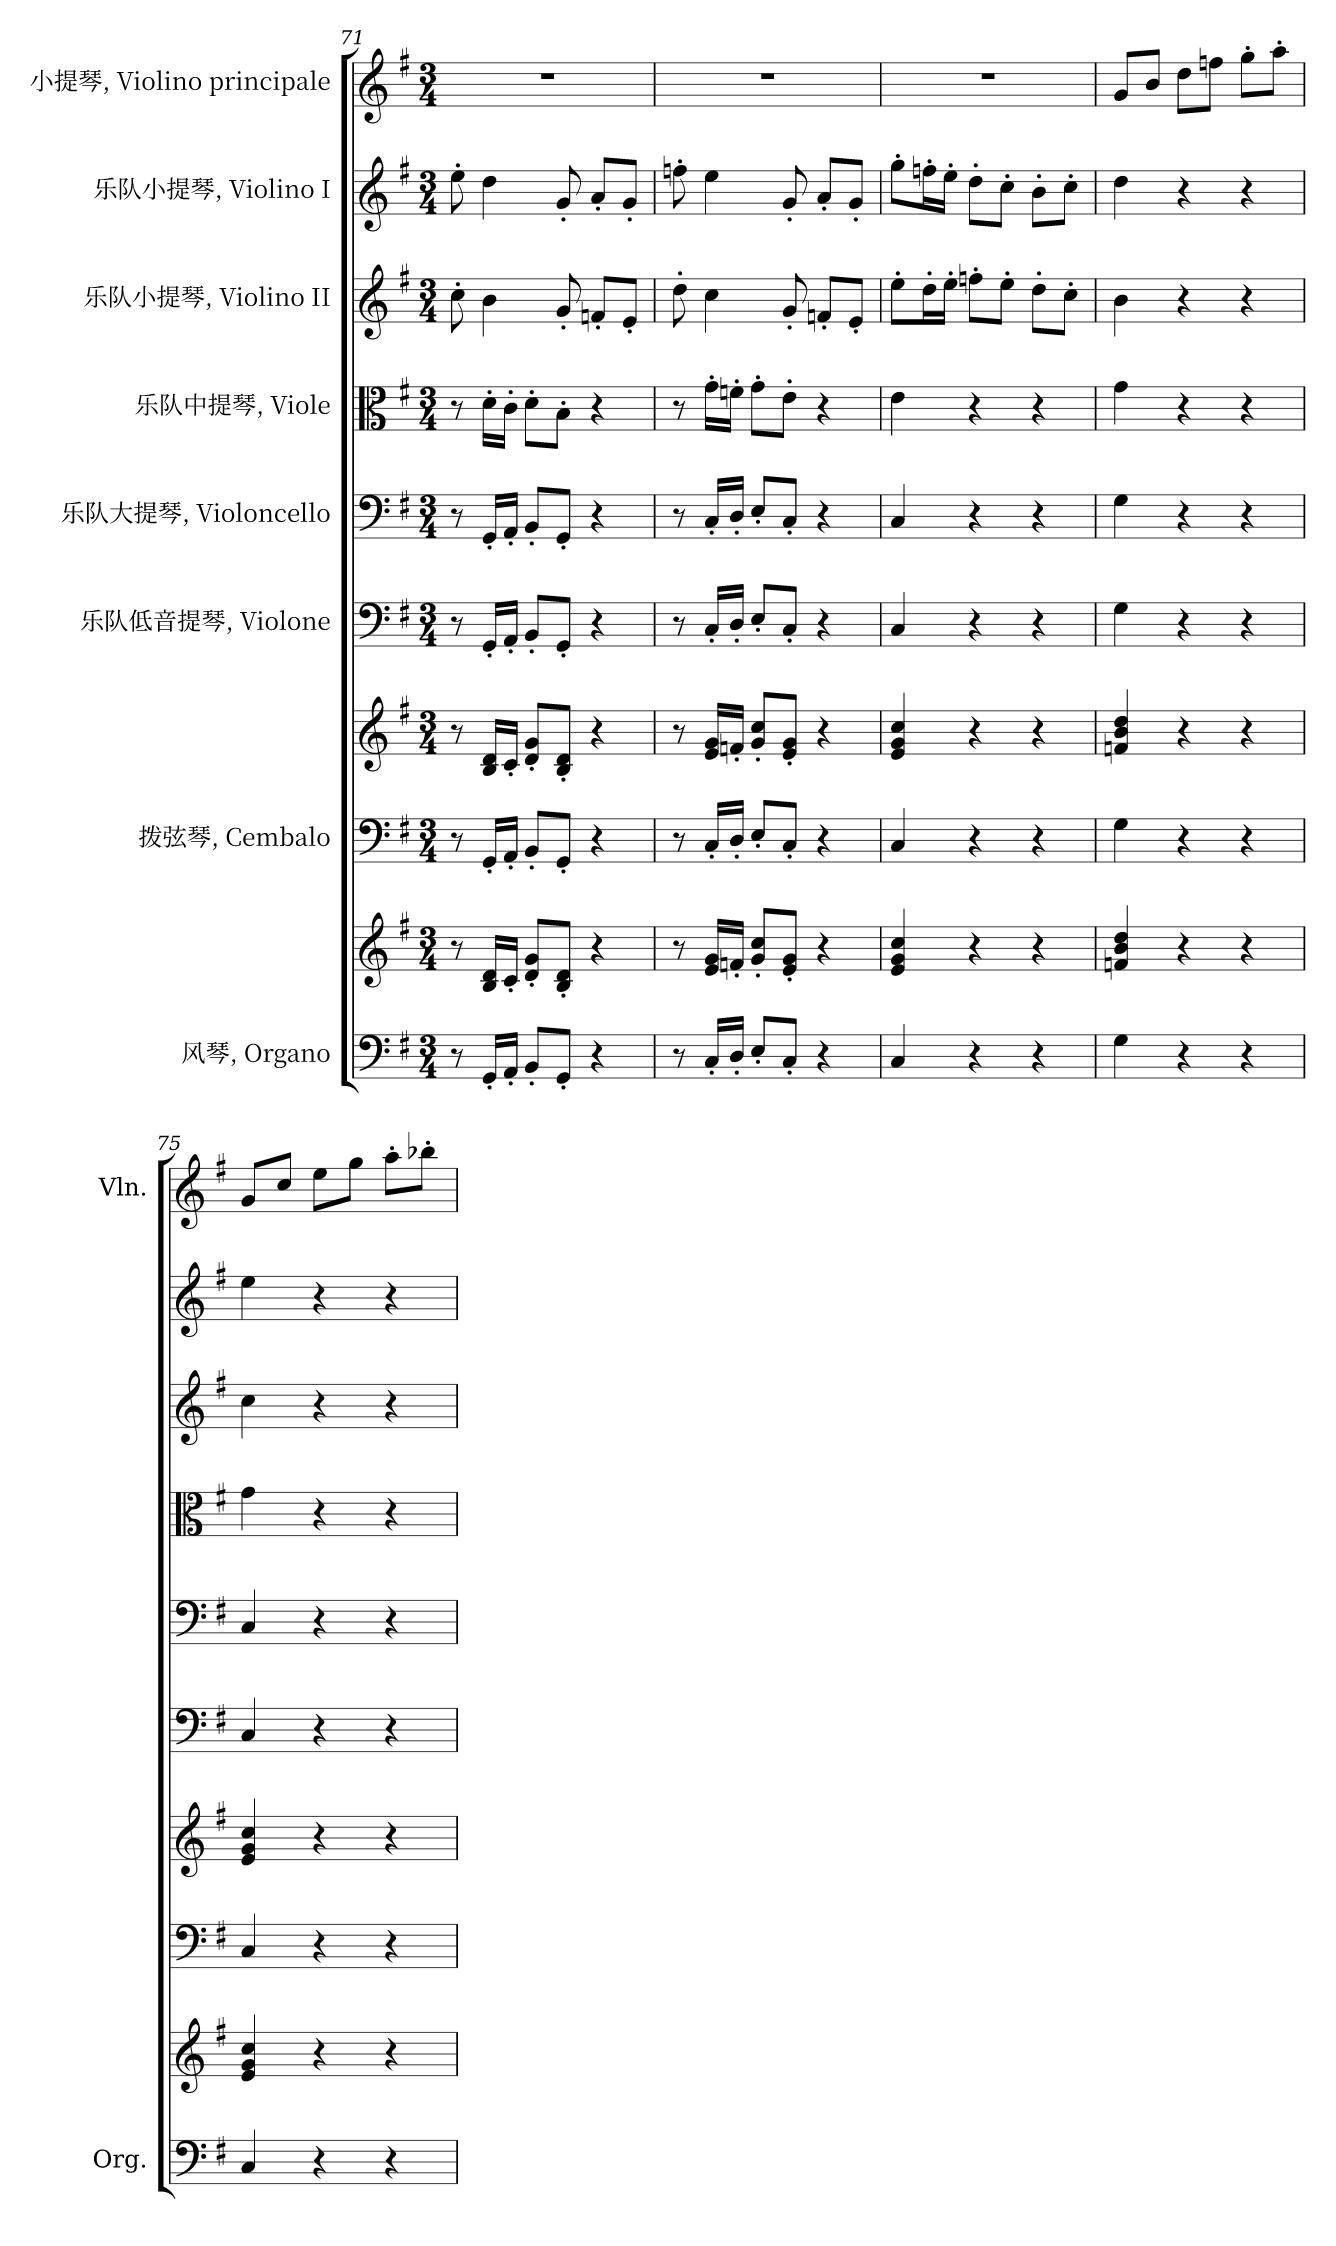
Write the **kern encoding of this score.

**kern	**kern	**kern	**kern	**kern	**kern	**kern	**kern	**kern	**kern
*part8	*part8	*part7	*part7	*part6	*part5	*part4	*part3	*part2	*part1
*staff10	*staff9	*staff8	*staff7	*staff6	*staff5	*staff4	*staff3	*staff2	*staff1
*I"风琴, Organo	*	*I"拨弦琴, Cembalo	*	*I"乐队低音提琴, Violone	*I"乐队大提琴, Violoncello	*I"乐队中提琴, Viole	*I"乐队小提琴, Violino II	*I"乐队小提琴, Violino I	*I"小提琴, Violino principale
*I'Org.	*	*	*	*	*	*	*	*	*I'Vln.
*clefF4	*clefG2	*clefF4	*clefG2	*clefF4	*clefF4	*clefC3	*clefG2	*clefG2	*clefG2
*	*	*	*	*ITrd7c12	*	*	*	*	*
*k[f#]	*k[f#]	*k[f#]	*k[f#]	*k[f#]	*k[f#]	*k[f#]	*k[f#]	*k[f#]	*k[f#]
*M3/4	*M3/4	*M3/4	*M3/4	*M3/4	*M3/4	*M3/4	*M3/4	*M3/4	*M3/4
=71	=71	=71	=71	=71	=71	=71	=71	=71	=71
8r	8r	8r	8r	8r	8r	8r	8cc'\	8ee'\	2.r
16GG'/LL	16B/ 16d/LL	16GG'/LL	16B/ 16d/LL	16GGG'/LL	16GG'/LL	16d'\LL	4b\	4dd\	.
16AA'/JJ	16c'/JJ	16AA'/JJ	16c'/JJ	16AAA'/JJ	16AA'/JJ	16c'\JJ	.	.	.
8BB'/L	8d/' 8g/'L	8BB'/L	8d/' 8g/'L	8BBB'/L	8BB'/L	8d'\L	.	.	.
8GG'/J	8B/' 8d/'J	8GG'/J	8B/' 8d/'J	8GGG'/J	8GG'/J	8B'\J	8g'/	8g'/	.
4r	4r	4r	4r	4r	4r	4r	8fn'/L	8a'/L	.
.	.	.	.	.	.	.	8e'/J	8g'/J	.
=72	=72	=72	=72	=72	=72	=72	=72	=72	=72
8r	8r	8r	8r	8r	8r	8r	8dd'\	8ffn'\	2.r
16C'/LL	16e/ 16g/LL	16C'/LL	16e/ 16g/LL	16CC'/LL	16C'/LL	16g'\LL	4cc\	4ee\	.
16D'/JJ	16fn'/JJ	16D'/JJ	16fn'/JJ	16DD'/JJ	16D'/JJ	16fn'\JJ	.	.	.
8E'/L	8g/' 8cc/'L	8E'/L	8g/' 8cc/'L	8EE'/L	8E'/L	8g'\L	.	.	.
8C'/J	8e/' 8g/'J	8C'/J	8e/' 8g/'J	8CC'/J	8C'/J	8e'\J	8g'/	8g'/	.
4r	4r	4r	4r	4r	4r	4r	8fn'/L	8a'/L	.
.	.	.	.	.	.	.	8e'/J	8g'/J	.
=73	=73	=73	=73	=73	=73	=73	=73	=73	=73
4C/	4e/ 4g/ 4cc/	4C/	4e/ 4g/ 4cc/	4CC/	4C/	4e\	8ee'\L	8gg'\L	2.r
.	.	.	.	.	.	.	16dd'\L	16ffn'\L	.
.	.	.	.	.	.	.	16ee'\JJ	16ee'\JJ	.
4r	4r	4r	4r	4r	4r	4r	8ffn'\L	8dd'\L	.
.	.	.	.	.	.	.	8ee'\J	8cc'\J	.
4r	4r	4r	4r	4r	4r	4r	8dd'\L	8b'\L	.
.	.	.	.	.	.	.	8cc'\J	8cc'\J	.
!!LO:PB:g=z
=74	=74	=74	=74	=74	=74	=74	=74	=74	=74
4G\	4fn/ 4b/ 4dd/	4G\	4fn/ 4b/ 4dd/	4GG\	4G\	4g\	4b\	4dd\	8g/L
.	.	.	.	.	.	.	.	.	8b/J
4r	4r	4r	4r	4r	4r	4r	4r	4r	8dd\L
.	.	.	.	.	.	.	.	.	8ffn\J
4r	4r	4r	4r	4r	4r	4r	4r	4r	8gg'\L
.	.	.	.	.	.	.	.	.	8aa'\J
=75	=75	=75	=75	=75	=75	=75	=75	=75	=75
4C/	4e/ 4g/ 4cc/	4C/	4e/ 4g/ 4cc/	4CC/	4C/	4g\	4cc\	4ee\	8g/L
.	.	.	.	.	.	.	.	.	8cc/J
4r	4r	4r	4r	4r	4r	4r	4r	4r	8ee\L
.	.	.	.	.	.	.	.	.	8gg\J
4r	4r	4r	4r	4r	4r	4r	4r	4r	8aa'\L
.	.	.	.	.	.	.	.	.	8bb-X'\J
=	=	=	=	=	=	=	=	=	=
*-	*-	*-	*-	*-	*-	*-	*-	*-	*-
